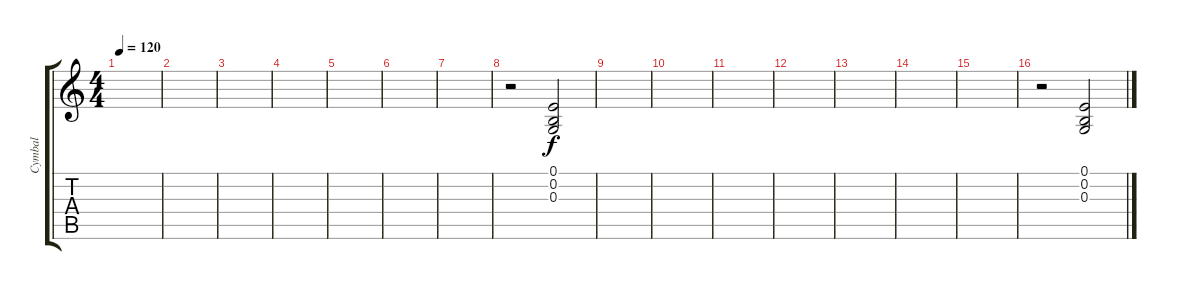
\track ("Cymbal" "Cymbal") {instrument reversecymbal}
\staff {score tabs}
\tuning (E4 B3 G3 D3 A2 E2) {hide}
\ts (4 4)
\tempo 120
\clef g2
\ks c
|
|
|
|
|
|
|
r.2 (0.1 0.2 0.3).2 |
|
|
|
|
|
|
|
r.2 (0.1 0.2 0.3).2
